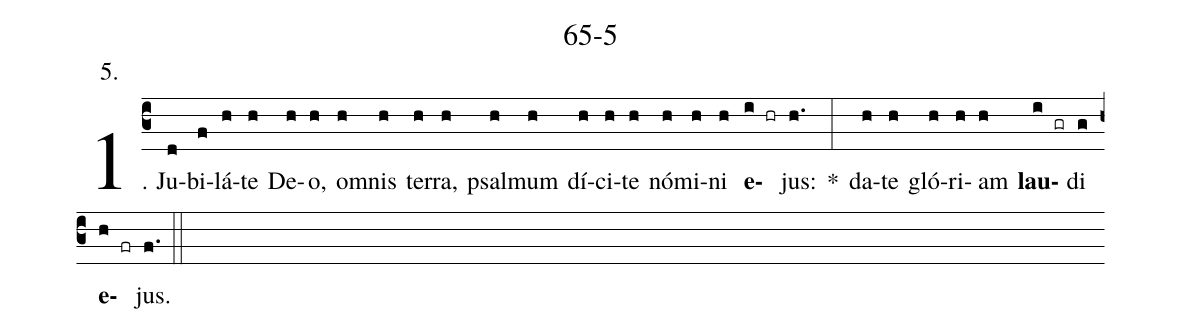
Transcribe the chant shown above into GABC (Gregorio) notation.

name: 65-5;
annotation: 5.;
%%
(c3)1. Ju(d)bi(f)lá(h)te(h) De(h)o,(h) om(h)nis(h) ter(h)ra,(h) psal(h)mum(h) dí(h)ci(h)te(h) nó(h)mi(h)ni(h) <b>e</b>(i hr)jus:(h.) *(:) da(h)te(h) gló(h)ri(h)am(h) <b>lau</b>(i gr)di(g) <b>e</b>(h fr)jus.(f.) (::)
